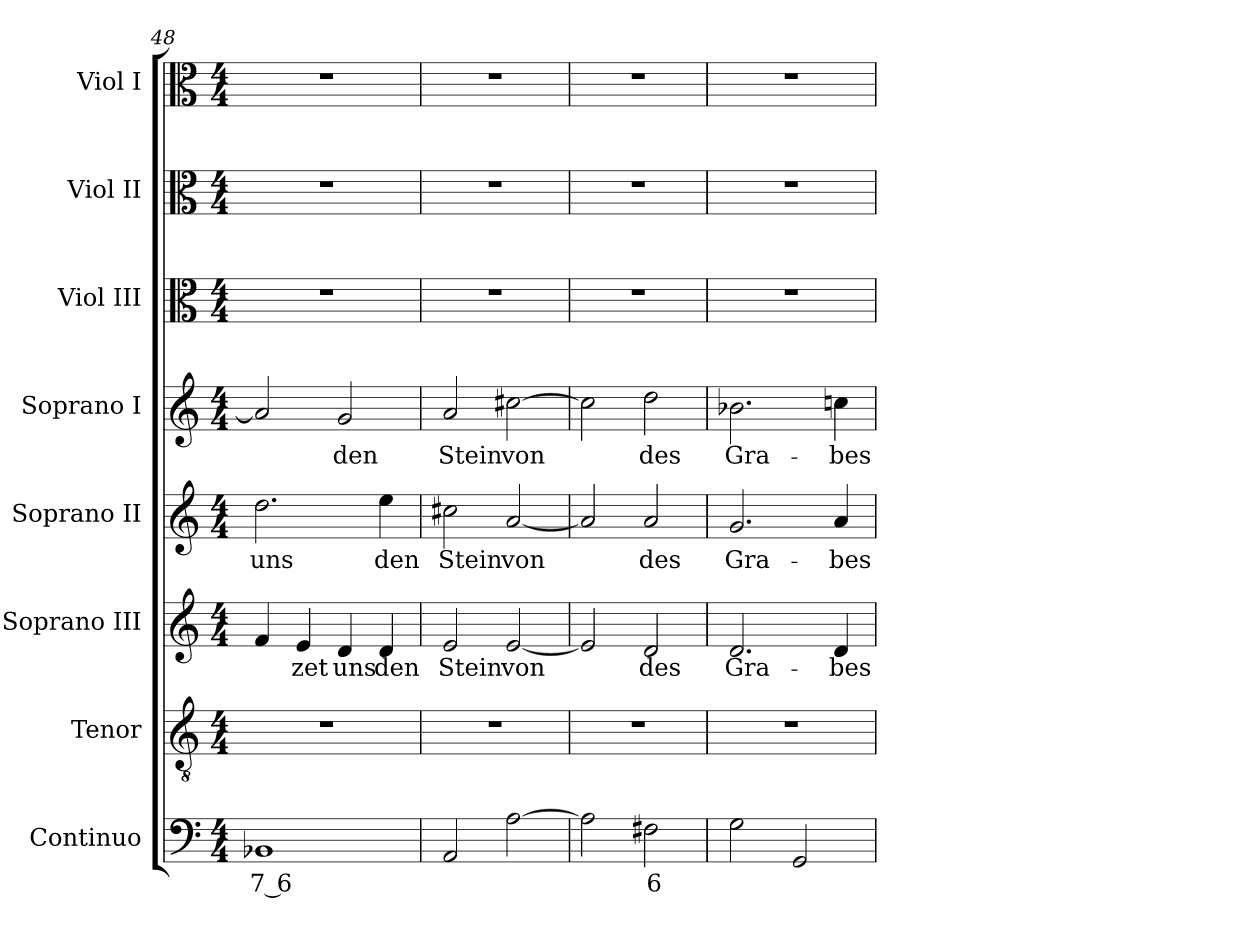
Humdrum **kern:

**kern	**text	**kern	**kern	**text	**kern	**text	**kern	**text	**kern	**kern	**kern
*part8	*part8	*part7	*part6	*part6	*part5	*part5	*part4	*part4	*part3	*part2	*part1
*staff8	*staff8	*staff7	*staff6	*staff6	*staff5	*staff5	*staff4	*staff4	*staff3	*staff2	*staff1
*I"Continuo	*	*I"Tenor	*I"Soprano III	*	*I"Soprano II	*	*I"Soprano I	*	*I"Viol III	*I"Viol II	*I"Viol I
*	*	*I'T	*I'S III	*	*I'S II	*	*I'S I	*	*I'V III	*I'V II	*I'V I
*clefF4	*	*clefGv2	*clefG2	*	*clefG2	*	*clefG2	*	*clefC3	*clefC3	*clefC3
*k[]	*	*k[]	*k[]	*	*k[]	*	*k[]	*	*k[]	*k[]	*k[]
*C:	*	*C:	*C:	*	*C:	*	*C:	*	*C:	*C:	*C:
*M4/4	*	*M4/4	*M4/4	*	*M4/4	*	*M4/4	*	*M4/4	*M4/4	*M4/4
=48	=48	=48	=48	=48	=48	=48	=48	=48	=48	=48	=48
!	!LO:LY:b	!	!	!	!	!LO:LY:b	!	!	!	!	!
1BB-X	7 6	1r	4f	.	2.dd	uns	2a]	.	1r	1r	1r
!	!	!	!	!LO:LY:b	!	!	!	!	!	!	!
.	.	.	4e	zet	.	.	.	.	.	.	.
!	!	!	!	!LO:LY:b	!	!	!	!LO:LY:b	!	!	!
.	.	.	4d	uns	.	.	2g	den	.	.	.
!	!	!	!	!LO:LY:b	!	!LO:LY:b	!	!	!	!	!
.	.	.	4d	den	4ee	den	.	.	.	.	.
=49	=49	=49	=49	=49	=49	=49	=49	=49	=49	=49	=49
!	!	!	!	!LO:LY:b	!	!LO:LY:b	!	!LO:LY:b	!	!	!
2AA	.	1r	2e	Stein	2cc#X	Stein	2a	Stein	1r	1r	1r
!	!	!	!	!LO:LY:b	!	!LO:LY:b	!	!LO:LY:b	!	!	!
[2A	.	.	[2e	von	[2a	von	[2cc#X	von	.	.	.
=50	=50	=50	=50	=50	=50	=50	=50	=50	=50	=50	=50
2A]	.	1r	2e]	.	2a]	.	2cc#]	.	1r	1r	1r
!	!LO:LY:b	!	!	!LO:LY:b	!	!LO:LY:b	!	!LO:LY:b	!	!	!
2F#X	6	.	2d	des	2a	des	2dd	des	.	.	.
=51	=51	=51	=51	=51	=51	=51	=51	=51	=51	=51	=51
!	!	!	!	!LO:LY:b	!	!LO:LY:b	!	!LO:LY:b	!	!	!
2G	.	1r	2.d	Gra-	2.g	Gra-	2.b-X	Gra-	1r	1r	1r
2GG	.	.	.	.	.	.	.	.	.	.	.
!	!	!	!	!LO:LY:b	!	!LO:LY:b	!	!LO:LY:b	!	!	!
.	.	.	4d	-bes	4a	-bes	4ccn	-bes	.	.	.
=	=	=	=	=	=	=	=	=	=	=	=
*-	*-	*-	*-	*-	*-	*-	*-	*-	*-	*-	*-
